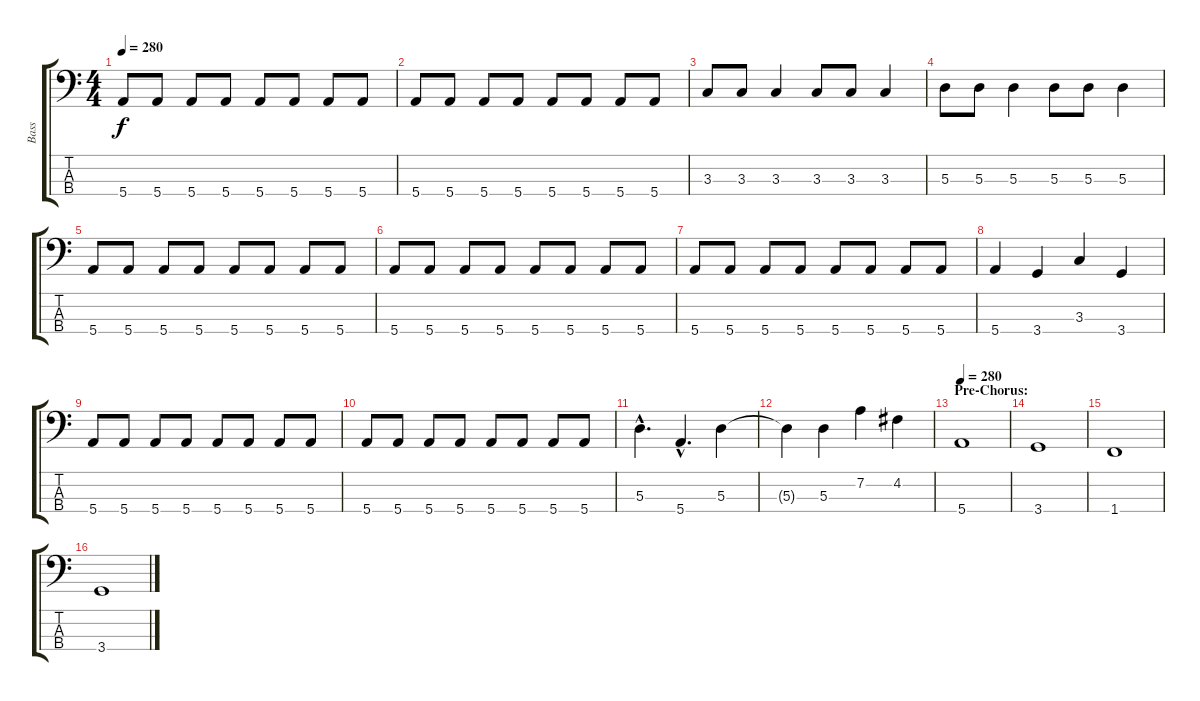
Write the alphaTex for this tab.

\track ("Bass" "Bass") {instrument electricbassfinger}
\staff {score tabs}
\tuning (G2 D2 A1 E1) {hide}
\ts (4 4)
\tempo 280
\clef f4
\ks c
5.4.8{dy f} 5.4.8 5.4.8 5.4.8 5.4.8 5.4.8 5.4.8 5.4.8 |
5.4.8 5.4.8 5.4.8 5.4.8 5.4.8 5.4.8 5.4.8 5.4.8 |
3.3.8 3.3.8 3.3.4 3.3.8 3.3.8 3.3.4 |
5.3.8 5.3.8 5.3.4 5.3.8 5.3.8 5.3.4 |
5.4.8 5.4.8 5.4.8 5.4.8 5.4.8 5.4.8 5.4.8 5.4.8 |
5.4.8 5.4.8 5.4.8 5.4.8 5.4.8 5.4.8 5.4.8 5.4.8 |
5.4.8 5.4.8 5.4.8 5.4.8 5.4.8 5.4.8 5.4.8 5.4.8 |
5.4.4 3.4.4 3.3.4 3.4.4 |
5.4.8 5.4.8 5.4.8 5.4.8 5.4.8 5.4.8 5.4.8 5.4.8 |
5.4.8 5.4.8 5.4.8 5.4.8 5.4.8 5.4.8 5.4.8 5.4.8 |
5.3{hac}.4{d} 5.4{hac}.4{d} 5.3.4 |
5.3{t}.4 5.3.4 7.2.4 4.2.4 |
\section ("" "Pre-Chorus:")
\tempo 280
5.4.1 |
3.4.1 |
1.4.1 |
3.4.1
